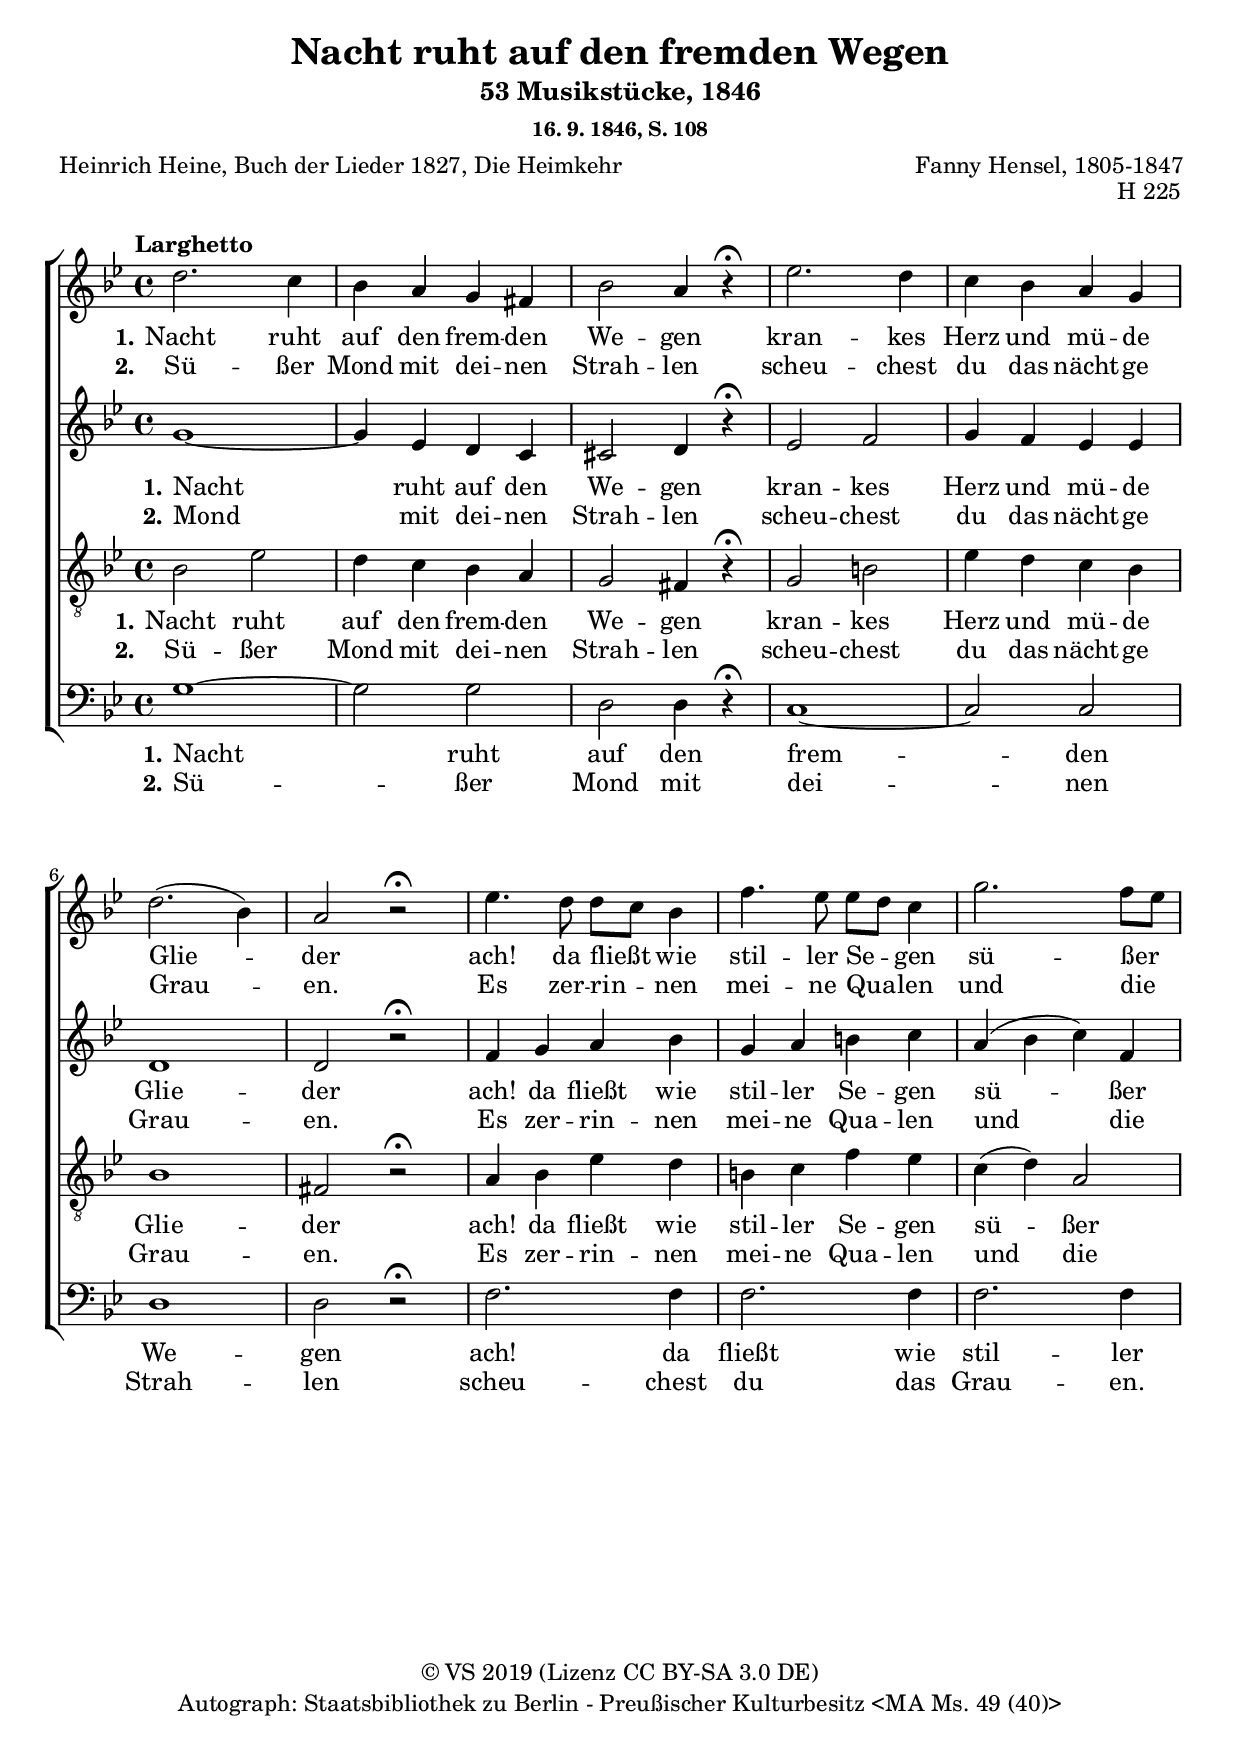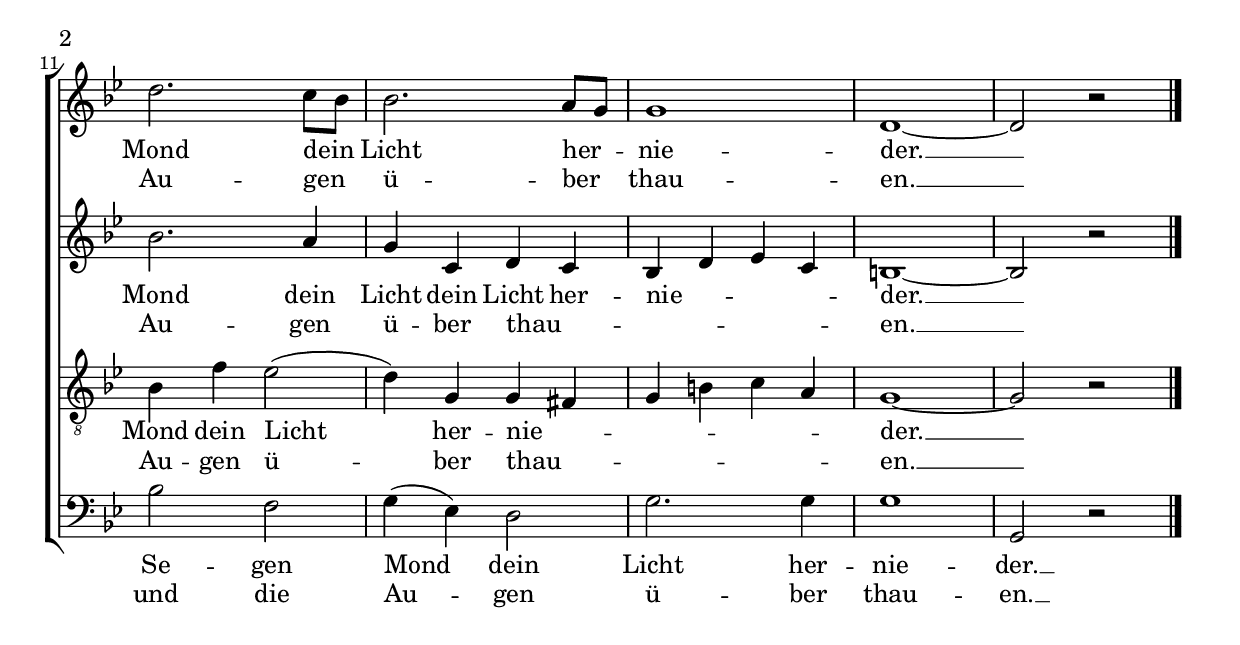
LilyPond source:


\version "2.20.0"
% automatically converted by musicxml2ly from O_Herbst.musicxml

%% additional definitions required by the score:
\language "deutsch"

%#(set-global-staff-size 17.5)

\paper {
	#(set-paper-size "a4")
%	indent = 0
	ragged-bottom = ##t
%	ragged-last-bottom = ##f
	markup-system-spacing.basic-distance = #10
	system-system-spacing.basic-distance = #20
%	top-markup-spacing.basic-distance = #10
%	top-system-spacing.basic-distance = #10
%	system-system-spacing.minimum-distance = #5
%	annotate-spacing = ##t	% Darstellung änderbarer Abstände
%	system-system-spacing = #'((padding . 0) (basic-distance . 10))
}

\header {
    composer = "Fanny Hensel, 1805-1847"
    title = "Nacht ruht auf den fremden Wegen"
    subtitle = "53 Musikstücke, 1846"
    subsubtitle = "16. 9. 1846, S. 108"
    opus = "H 225"
    poet = "Heinrich Heine, Buch der Lieder 1827, Die Heimkehr"
%	copyright = "© VS 2019 (Lizenz CC BY-SA 3.0 DE) Autograph: Staatsbibliothek zu Berlin - Preußischer Kulturbesitz <MA Ms. 49 (31)>"
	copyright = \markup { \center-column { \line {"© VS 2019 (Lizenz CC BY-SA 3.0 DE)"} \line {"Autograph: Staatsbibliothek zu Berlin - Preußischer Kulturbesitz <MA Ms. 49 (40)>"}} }
	% Voreingestellte LilyPond-Tagline entfernen
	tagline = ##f
}

\layout {
    \context { \Score
        skipBars = ##t
    }
}

SopranoVoice =  \relative a' {
    \clef "treble" \key g \minor \time 4/4
    \tempo "Larghetto"
    d2. c4 |
    b a g fis |
    b2 a4 r\fermata |
    es'2. d4 |
    c b a g |
    d'2. ( b4 ) |
    a2 r\fermata |
    es'4. d8 d c b4 |
    f'4. es8 es d c4 |
    g'2. f8 es |
    d2. c8 b |
    b2. a8 g |
    g1 |
	d ~ |
	d2 r
%	\autoBeamOff
    \bar "|."
}

LyricsSopranoOne = \lyricmode {
	\set stanza = #"1."
	Nacht ruht auf den frem -- den We -- gen
	kran -- kes Herz und mü -- de Glie -- der
	ach! da fließt _ wie stil -- ler Se -- _ gen
	sü -- ßer _ Mond dein _ Licht her -- _ nie -- der. __
}

LyricsSopranoTwo = \lyricmode {
	\set stanza = #"2."
	Sü -- ßer Mond mit dei -- nen Strah -- len
	scheu -- chest du das nächt -- ge Grau -- en.
	Es zer -- rin -- _ nen mei -- ne Qua -- _ len
	und die _ Au -- gen _ ü -- ber _ thau -- en. __
}

AltoVoice =  \relative f' {
    \clef "treble" \key g \minor \time 4/4
    g1 ~ |
    g4 es d c |
    cis2 d4 r\fermata |
    es2 f |
    g4 f es es |
    d1 |
    d2 r\fermata |
    f4 g a b |
    g a h c |
    a ( b c ) f, |
    b 2. a4 |
    g c, d c |
    b d es c |
    h1 ~ |
    h2 r
    \bar "|."
}

LyricsAltoOne = \lyricmode {
	\set stanza = #"1."
	Nacht ruht auf den We -- gen
	kran -- kes Herz und mü -- de Glie -- der
	ach! da fließt wie stil -- ler Se -- gen
	sü -- ßer Mond dein Licht dein Licht her -- nie -- _ _ _ der. __
}

LyricsAltoTwo = \lyricmode {
	\set stanza = #"2."
	Mond mit dei -- nen Strah -- len
	scheu -- chest du das nächt -- ge Grau -- en.
	Es zer -- rin -- nen mei -- ne Qua -- len
	und die Au -- gen ü -- ber thau -- _ _ _ _ _ en. __
}

TenorVoice =  \relative c' {
    \clef "treble_8" \key g \minor \time 4/4
    b2 es |
    d4 c b a |
    g2 fis4 r\fermata |
    g2 h |
    es4 d c b |
    b1 |
    fis2 r\fermata |
    a4 b es d |
    h c f es |
    c ( d ) a2 |
    b4 f' es2 ( |
    d4 ) g, g fis |
    g h c a |
    g1 ~ |
    g2 r2
    \bar "|."
}

LyricsTenorOne = \lyricmode {
	\set stanza = #"1."
	Nacht ruht auf den frem -- den We -- gen
	kran -- kes Herz und mü -- de Glie -- der
	ach! da fließt wie stil -- ler Se -- gen
	sü -- ßer Mond dein Licht her -- nie -- _ _ _ _ _ der. __
}

LyricsTenorTwo = \lyricmode {
	\set stanza = #"2."
	Sü -- ßer Mond mit dei -- nen Strah -- len
	scheu -- chest du das nächt -- ge Grau -- en.
	Es zer -- rin -- nen mei -- ne Qua -- len
	und die Au -- gen ü -- ber thau -- _ _ _ _ _ en. __
}

BassVoice =  \relative f {
    \clef "bass" \key g \minor \time 4/4
    g1 ~ |
    g2 g |
    d d4 r\fermata |
    c1 ~ |
    c2 c2 |
    d1 |
    d2 r\fermata |
    f2. f4 |
    f2. f4 |
    f2. f4 |
    b2 f |
    g4 ( es ) d2 |
    g2. g4 |
    g1 |g,2 r
    \bar "|."
}

LyricsBassOne = \lyricmode {
	\set stanza = #"1."
	Nacht ruht auf den frem -- den We -- gen
	ach! da fließt wie stil -- ler Se -- gen
	Mond dein Licht her -- nie -- der. __
}

LyricsBassTwo = \lyricmode {
	\set stanza = #"2."
	Sü -- ßer Mond mit dei -- nen Strah -- len
	scheu -- chest du das Grau -- en.
	und die Au -- gen ü -- ber thau -- en. __
}

% The score definition
\score {
    <<
        \new ChoirStaff <<
            \new Staff <<
                \context Staff <<
                    \context Voice = "SopranoVoice" { \SopranoVoice }
                    >>
                >>
            \new Lyrics \lyricsto "SopranoVoice" \LyricsSopranoOne
            \new Lyrics \lyricsto "SopranoVoice" \LyricsSopranoTwo
            \new Staff <<
                \context Staff <<
                    \context Voice = "AltoVoice" { \AltoVoice }
                    >>
                >>
            \new Lyrics \lyricsto "AltoVoice" \LyricsAltoOne
            \new Lyrics \lyricsto "AltoVoice" \LyricsAltoTwo
            \new Staff <<
                \context Staff <<
                    \context Voice = "TenorVoice" { \TenorVoice }
                    >>
                >>
            \new Lyrics \lyricsto "TenorVoice" \LyricsTenorOne
            \new Lyrics \lyricsto "TenorVoice" \LyricsTenorTwo
            \new Staff <<
                \context Staff <<
                    \context Voice = "BassVoice" { \BassVoice }
                    >>
                >>
            \new Lyrics \lyricsto "BassVoice" \LyricsBassOne
            \new Lyrics \lyricsto "BassVoice" \LyricsBassTwo
            >>
        >>
    \layout {
		indent = 0\cm
    }
    \midi {}
}
